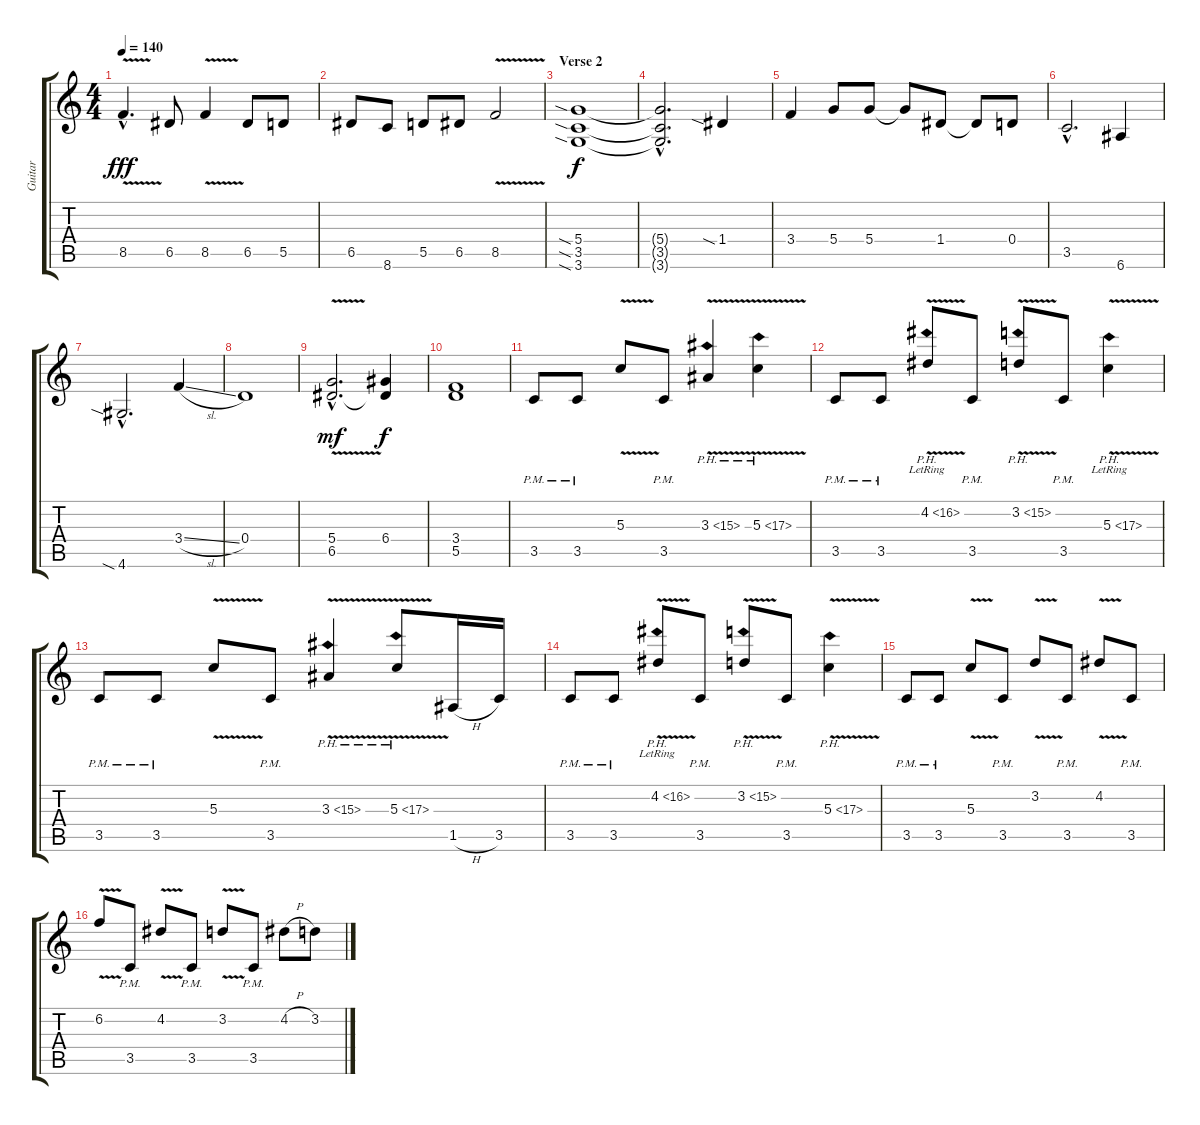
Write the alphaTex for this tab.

\track ("Guitar" "Guitar") {instrument distortionguitar}
\staff {score tabs}
\tuning (E4 B3 G3 D3 A2 E2) {hide}
\ts (4 4)
\tempo 140
\clef g2
\ks c
8.5{v hac}.4{d dy fff} 6.5.8 8.5{v}.4 6.5.8 5.5.8 |
6.5.8 8.6.8 5.5.8 6.5.8 8.5{v}.2 |
\section ("" "Verse 2")
(5.4{sia} 3.5{sia} 3.6{sia}).1{dy f volume 13} |
(5.4{hac t} 3.5{hac t} 3.6{hac t}).2{d} 1.4{sia}.4 |
3.4.4 5.4.8 5.4.8 5.4{t}.8 1.4.8 1.4{t}.8 0.4.8 |
3.5{hac}.2{d} 6.6.4 |
4.6{sia hac}.2{d} 3.4{sl}.4 |
0.4.1 |
(5.4{v hac} 6.5{hac}).2{d dy mf} (6.4 6.5{t}).4{dy f} |
(3.4 5.5).1 |
3.5{pm}.8 3.5{pm}.8 5.3{v}.8 3.5{pm}.8 3.3{ph 12 v}.4 5.3{ph 12 v}.4 |
3.5{pm}.8 3.5{pm}.8 4.2{ph 12 v lr}.8 3.5{pm}.8 3.2{ph 12 v}.8 3.5{pm}.8 5.3{ph 12 v lr}.4 |
3.5{pm}.8 3.5{pm}.8 5.3{v}.8 3.5{pm}.8 3.3{ph 12 v}.4 5.3{ph 12 v}.8 1.5{h}.16 3.5.16 |
3.5{pm}.8 3.5{pm}.8 4.2{ph 12 v lr}.8 3.5{pm}.8 3.2{ph 12 v}.8 3.5{pm}.8 5.3{ph 12 v}.4 |
3.5{pm}.8 3.5{pm}.8 5.3{v}.8 3.5{pm}.8 3.2{v}.8 3.5{pm}.8 4.2{v}.8 3.5{pm}.8 |
6.2{v}.8 3.5{pm}.8 4.2{v}.8 3.5{pm}.8 3.2{v}.8 3.5{pm}.8 4.2{h}.8 3.2.8
